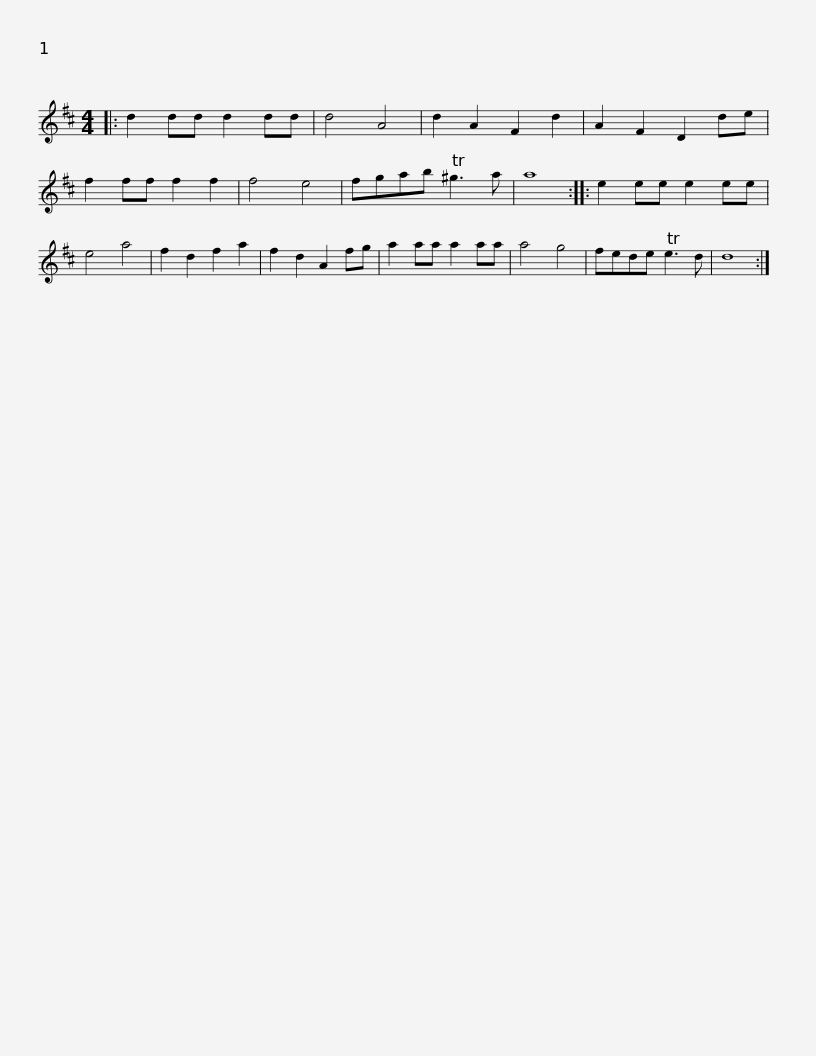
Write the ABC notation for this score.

X:1
L:1/8
M:4/4
I:linebreak $
K:D
V:1 treble
V:1
|: d2 dd d2 dd | d4 A4 | d2 A2 F2 d2 | A2 F2 D2 de | f2 ff f2 f2 | %5
 f4 e4 | fgab T^g3 a | a8 ::$ e2 ee e2 ee | e4 a4 | %10
 f2 d2 f2 a2 | f2 d2 A2 fg | a2 aa a2 aa | a4 g4 | fede Te3 d | %15
 d8 :| %16
